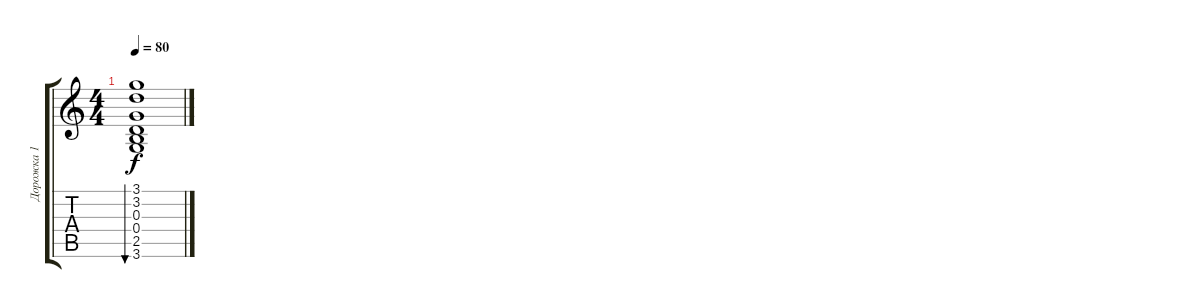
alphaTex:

\track ("Дорожка 1" "Дорожка 1") {instrument acousticguitarsteel}
\staff {score tabs}
\tuning (E4 B3 G3 D3 A2 E2) {hide}
\ts (4 4)
\tempo 80
\clef g2
\ks c
(3.1 3.2 0.3 0.4 2.5 3.6).1{bu 240 dy f}
